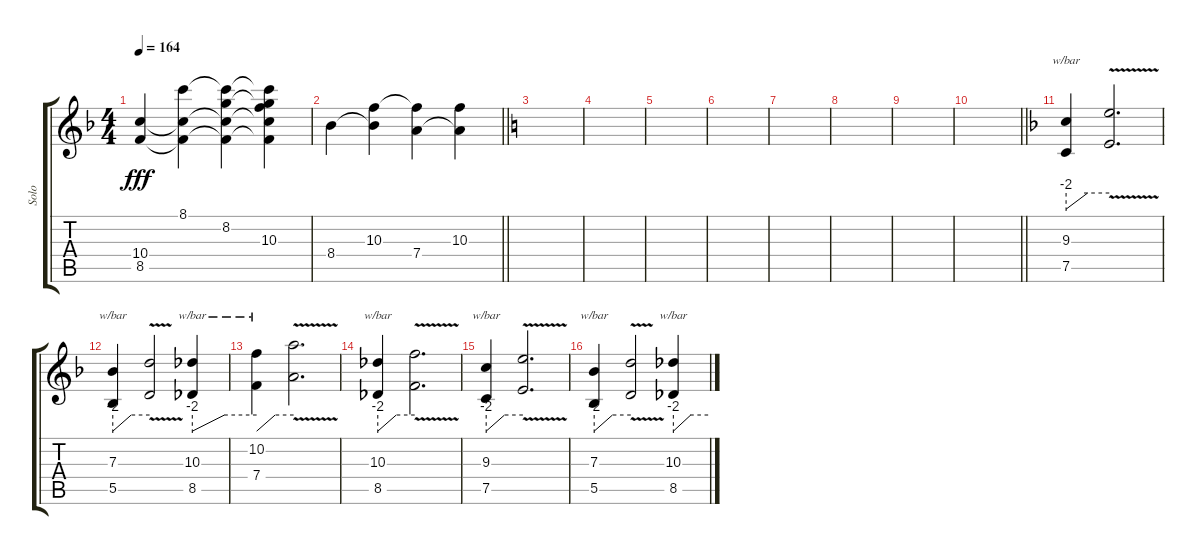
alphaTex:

\track ("Solo" "Solo") {instrument distortionguitar}
\staff {score tabs}
\tuning (E4 B3 G3 D3 A2 E2) {hide}
\ts (4 4)
\tempo 164
\clef g2
\ks f
(10.4 8.5).4{dy fff} (8.1 10.4{t} 8.5{t}).4 (8.1{t} 8.2 10.4{t} 8.5{t}).4 (8.1{t} 8.2{t} 10.3 10.4{t} 8.5{t}).4 |
\barLineRight lightlight
8.4.4 (10.3 8.4{t}).4 (10.3{t} 7.4).4 (10.3 7.4{t}).4 |
\ks c
|
|
|
|
|
|
|
\barLineRight lightlight
|
\ks f
(9.3 7.5).4{tbe (custom default 0 -8 30 0 60 0) volume 16} (9.3{v t} 7.5{v t}).2{d} |
(7.3 5.5).4{tbe (custom default 0 -8 30 0 60 0)} (7.3{v t} 5.5{v t}).2 (10.3 8.5).4{tbe (custom default 0 -8 30 0 60 0)} |
(10.2 7.4).4{tbe (custom default 0 -8 30 0 60 0)} (10.2{v t} 7.4{v t}).2{d} |
(10.3 8.5).4{tbe (custom default 0 -8 30 0 60 0)} (10.3{v t} 8.5{v t}).2{d} |
(9.3 7.5).4{tbe (custom default 0 -8 30 0 60 0)} (9.3{v t} 7.5{v t}).2{d} |
(7.3 5.5).4{tbe (custom default 0 -8 30 0 60 0)} (7.3{v t} 5.5{v t}).2 (10.3 8.5).4{tbe (custom default 0 -8 30 0 60 0)}
